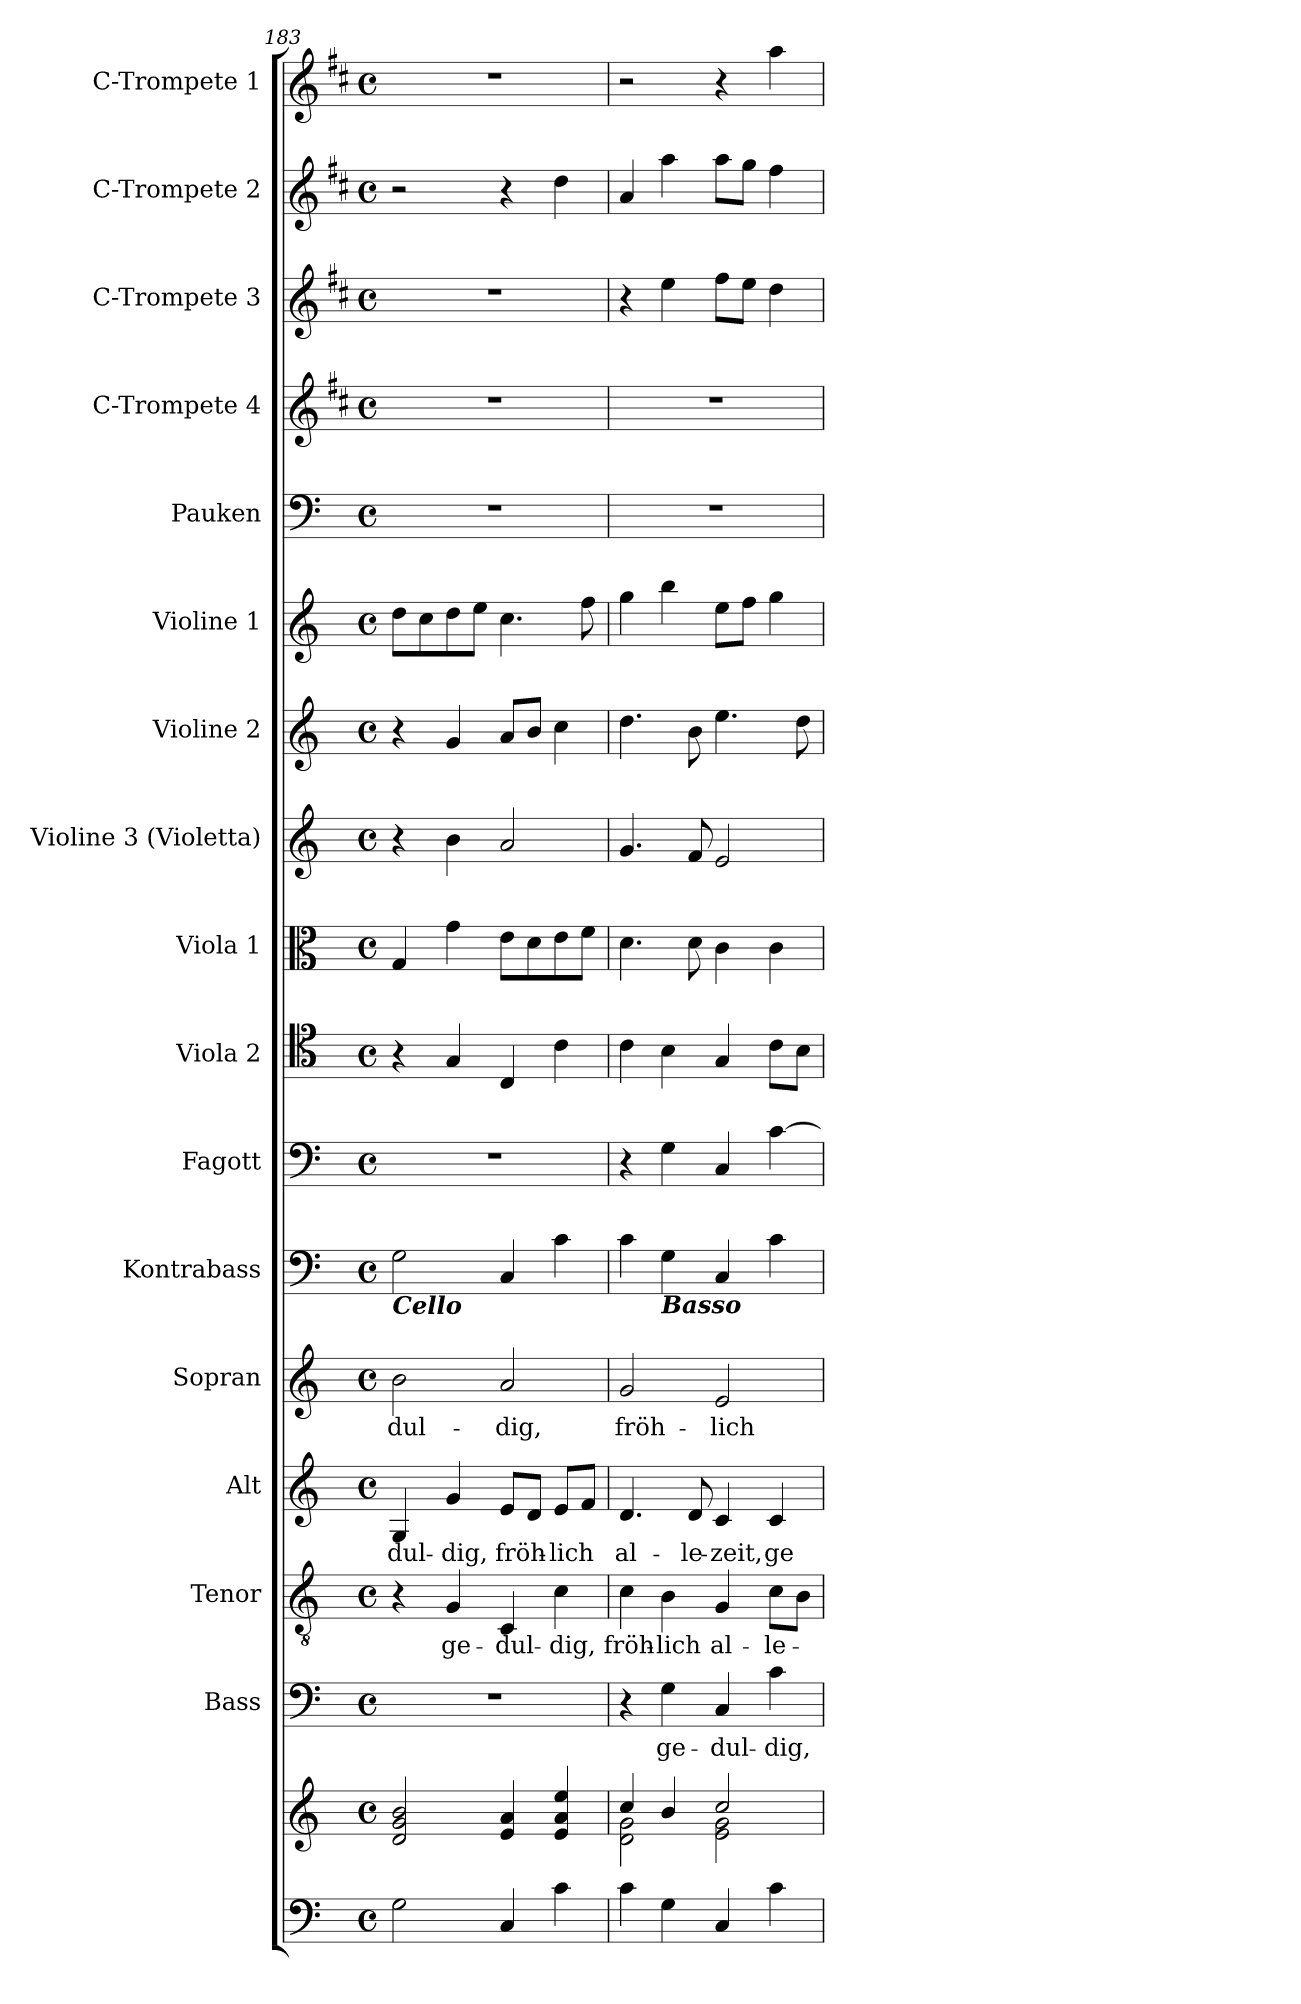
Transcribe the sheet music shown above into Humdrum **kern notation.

**kern	**kern	**kern	**text	**kern	**text	**kern	**text	**kern	**text	**kern	**kern	**kern	**kern	**kern	**kern	**kern	**kern	**kern	**kern	**kern	**kern
*part17	*part17	*part16	*part16	*part15	*part15	*part14	*part14	*part13	*part13	*part12	*part11	*part10	*part9	*part8	*part7	*part6	*part5	*part4	*part3	*part2	*part1
*staff18	*staff17	*staff16	*staff16	*staff15	*staff15	*staff14	*staff14	*staff13	*staff13	*staff12	*staff11	*staff10	*staff9	*staff8	*staff7	*staff6	*staff5	*staff4	*staff3	*staff2	*staff1
*	*	*I"Bass	*	*I"Tenor	*	*I"Alt	*	*I"Sopran	*	*I"Kontrabass	*I"Fagott	*I"Viola 2	*I"Viola 1	*I"Violine 3 (Violetta)	*I"Violine 2	*I"Violine 1	*I"Pauken	*I"C-Trompete 4	*I"C-Trompete 3	*I"C-Trompete 2	*I"C-Trompete 1
*	*	*I'B.	*	*I'T.	*	*I'A.	*	*I'S.	*	*I'Kb.	*I'Fg.	*I'Vla. 2	*I'Vla. 1	*I'Vl. 3	*I'Vl. 2	*I'Vl. 1	*I'Pk.	*I'C Trp. 4	*I'C Trp. 3	*I'C Trp. 2	*I'C Trp. 1
!!LO:PB:g=z
*clefF4	*clefG2	*clefF4	*	*clefGv2	*	*clefG2	*	*clefG2	*	*clefF4	*clefF4	*clefC4	*clefC3	*clefG2	*clefG2	*clefG2	*clefF4	*clefG2	*clefG2	*clefG2	*clefG2
*	*	*	*	*	*	*	*	*	*	*ITrd7c12	*	*	*	*	*	*	*	*ITrd1c2	*ITrd1c2	*ITrd1c2	*ITrd1c2
*k[]	*k[]	*k[]	*	*k[]	*	*k[]	*	*k[]	*	*k[]	*k[]	*k[]	*k[]	*k[]	*k[]	*k[]	*k[]	*k[]	*k[]	*k[]	*k[]
*C:	*C:	*C:	*	*C:	*	*C:	*	*C:	*	*C:	*C:	*C:	*C:	*C:	*C:	*C:	*C:	*C:	*C:	*C:	*C:
*M4/4	*M4/4	*M4/4	*	*M4/4	*	*M4/4	*	*M4/4	*	*M4/4	*M4/4	*M4/4	*M4/4	*M4/4	*M4/4	*M4/4	*M4/4	*M4/4	*M4/4	*M4/4	*M4/4
*met(c)	*met(c)	*met(c)	*	*met(c)	*	*met(c)	*	*met(c)	*	*met(c)	*met(c)	*met(c)	*met(c)	*met(c)	*met(c)	*met(c)	*met(c)	*met(c)	*met(c)	*met(c)	*met(c)
=183	=183	=183	=183	=183	=183	=183	=183	=183	=183	=183	=183	=183	=183	=183	=183	=183	=183	=183	=183	=183	=183
!	!	!	!	!	!	!	!	!	!	!LO:TX:b:Bi:t=Cello	!	!	!	!	!	!	!	!	!	!	!
!	!	!	!	!	!	!	!LO:LY:b	!	!LO:LY:b	!	!	!	!	!	!	!	!	!	!	!	!
2G\	2d/ 2g/ 2b/	1r	.	4r	.	4G/	-dul-	2b\	-dul-	2GG\	1r	4r	4G/	4r	4r	8dd\L	1r	1r	1r	2r	1r
.	.	.	.	.	.	.	.	.	.	.	.	.	.	.	.	8cc\	.	.	.	.	.
!	!	!	!	!	!LO:LY:b	!	!LO:LY:b	!	!	!	!	!	!	!	!	!	!	!	!	!	!
.	.	.	.	4G/	ge-	4g/	-dig,	.	.	.	.	4G/	4g\	4b\	4g/	8dd\	.	.	.	.	.
.	.	.	.	.	.	.	.	.	.	.	.	.	.	.	.	8ee\J	.	.	.	.	.
!	!	!	!	!	!LO:LY:b	!	!LO:LY:b	!	!LO:LY:b	!	!	!	!	!	!	!	!	!	!	!	!
4C/	4e/ 4a/	.	.	4C/	-dul-	8e/L	fröh-	2a/	-dig,	4CC/	.	4C/	8e\L	2a/	8a/L	4.cc\	.	.	.	4r	.
.	.	.	.	.	.	8d/J	.	.	.	.	.	.	8d\	.	8b/J	.	.	.	.	.	.
!	!	!	!	!	!LO:LY:b	!	!LO:LY:b	!	!	!	!	!	!	!	!	!	!	!	!	!	!
4c\	4e/ 4a/ 4ee/	.	.	4c\	-dig,	8e/L	-lich	.	.	4C\	.	4c\	8e\	.	4cc\	.	.	.	.	4cc\	.
.	.	.	.	.	.	8f/J	.	.	.	.	.	.	8f\J	.	.	8ff\	.	.	.	.	.
=184	=184	=184	=184	=184	=184	=184	=184	=184	=184	=184	=184	=184	=184	=184	=184	=184	=184	=184	=184	=184	=184
*	*^	*	*	*	*	*	*	*	*	*	*	*	*	*	*	*	*	*	*	*	*
!	!	!	!	!	!	!LO:LY:b	!	!LO:LY:b	!	!LO:LY:b	!	!	!	!	!	!	!	!	!	!	!	!
4c\	4cc/	2d\ 2g\	4r	.	4c\	fröh-	4.d/	al-	2g/	fröh-	4C\	4r	4c\	4.d\	4.g/	4.dd\	4gg\	1r	1r	4r	4g/	2r
!	!	!	!	!	!	!	!	!	!	!	!LO:TX:b:Bi:t=Basso	!	!	!	!	!	!	!	!	!	!	!
!	!	!	!	!LO:LY:b	!	!LO:LY:b	!	!	!	!	!	!	!	!	!	!	!	!	!	!	!	!
4G\	4b/	.	4G\	ge-	4B\	-lich	.	.	.	.	4GG\	4G\	4B\	.	.	.	4bb\	.	.	4dd\	4gg\	.
!	!	!	!	!	!	!	!	!LO:LY:b	!	!	!	!	!	!	!	!	!	!	!	!	!	!
.	.	.	.	.	.	.	8d/	-le-	.	.	.	.	.	8d\	8f/	8b\	.	.	.	.	.	.
!	!	!	!	!LO:LY:b	!	!LO:LY:b	!	!LO:LY:b	!	!LO:LY:b	!	!	!	!	!	!	!	!	!	!	!	!
4C/	2cc/	2e\ 2g\	4C/	-dul-	4G/	al-	4c/	-zeit,	2e/	-lich	4CC/	4C/	4G/	4c\	2e/	4.ee\	8ee\L	.	.	8ee\L	8gg\L	4r
.	.	.	.	.	.	.	.	.	.	.	.	.	.	.	.	.	8ff\J	.	.	8dd\J	8ff\J	.
!	!	!	!	!LO:LY:b	!	!LO:LY:b	!	!LO:LY:b	!	!	!	!	!	!	!	!	!	!	!	!	!	!
4c\	.	.	4c\	-dig,	8c\L	-le-	4c/	ge-	.	.	4C\	[4c\	8c\L	4c\	.	.	4gg\	.	.	4cc\	4ee\	4gg\
.	.	.	.	.	8B\J	.	.	.	.	.	.	.	8B\J	.	.	8dd\	.	.	.	.	.	.
*	*v	*v	*	*	*	*	*	*	*	*	*	*	*	*	*	*	*	*	*	*	*	*
=	=	=	=	=	=	=	=	=	=	=	=	=	=	=	=	=	=	=	=	=	=
*-	*-	*-	*-	*-	*-	*-	*-	*-	*-	*-	*-	*-	*-	*-	*-	*-	*-	*-	*-	*-	*-
